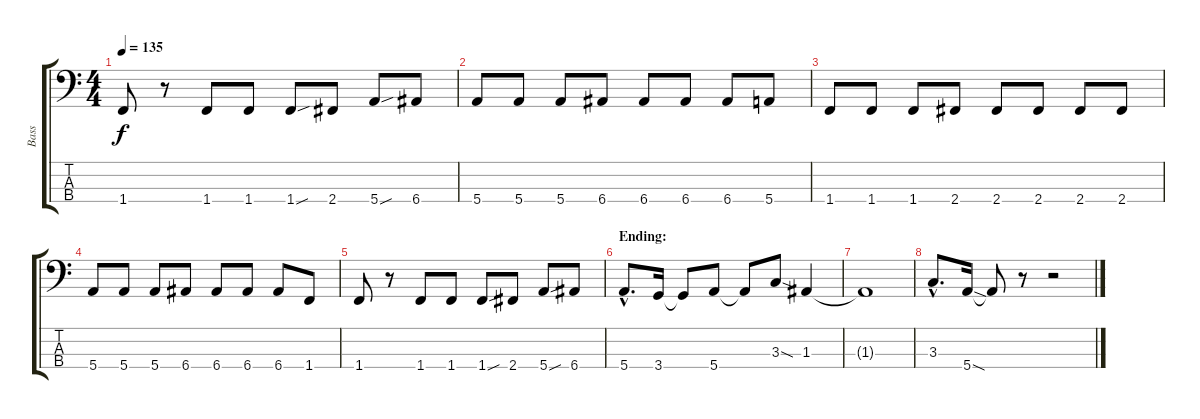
\track ("Bass" "Bass") {instrument electricbasspick}
\staff {score tabs}
\tuning (G2 D2 A1 E1) {hide}
\ts (4 4)
\tempo 135
\clef f4
\ks c
1.4.8{dy f} r.8 1.4.8 1.4.8 1.4{sou}.8 2.4.8 5.4{sou}.8 6.4.8 |
5.4.8 5.4.8 5.4.8 6.4.8 6.4.8 6.4.8 6.4.8 5.4.8 |
1.4.8 1.4.8 1.4.8 2.4.8 2.4.8 2.4.8 2.4.8 2.4.8 |
5.4.8 5.4.8 5.4.8 6.4.8 6.4.8 6.4.8 6.4.8 1.4.8 |
1.4.8 r.8 1.4.8 1.4.8 1.4{sou}.8 2.4.8 5.4{sou}.8 6.4.8 |
\section ("" "Ending:")
5.4{hac}.8{d} 3.4.16 3.4{t}.8 5.4.8 5.4{t}.8 3.3{sod}.8 1.3.4 |
1.3{t}.1 |
3.3{hac}.8{d} 5.4{sod}.16 5.4{t}.8 r.8 r.2
